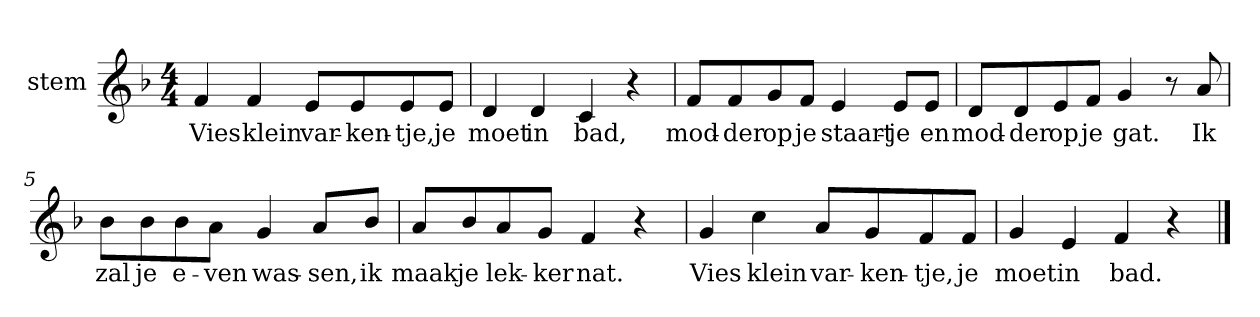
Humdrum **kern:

**kern	**text
*part1	*part1
*staff1	*staff1
*I"stem	*
*clefG2	*
*k[b-]	*
*F:	*
*M4/4	*
=1	=1
4f/	Vies
4f/	klein
8e/L	var-
8e/	ken-
8e/	-tje,
8e/J	je
=2	=2
4d/	moet
4d/	in
4c/	bad,
4r	.
!!LO:LB:g=z
=3	=3
8f/L	mod-
8f/	-der
8g/	op
8f/J	je
4e/	staart-
8e/L	-je
8e/J	en
=4	=4
8d/L	mod-
8d/	-der
8e/	op
8f/J	je
4g/	gat.
8r	.
8a/	Ik
!!LO:LB:g=z
=5	=5
8b-\L	zal
8b-\	je
8b-\	e-
8a\J	-ven
4g/	was-
8a/L	-sen,
8b-/J	ik
=6	=6
8a/L	maak
8b-/	je
8a/	lek-
8g/J	-ker
4f/	nat.
4r	.
!!LO:LB:g=z
=7	=7
4g/	Vies
4cc\	klein
8a/L	var-
8g/	-ken-
8f/	-tje,
8f/J	je
=8	=8
4g/	moet
4e/	in
4f/	bad.
4r	.
==	==
*-	*-
